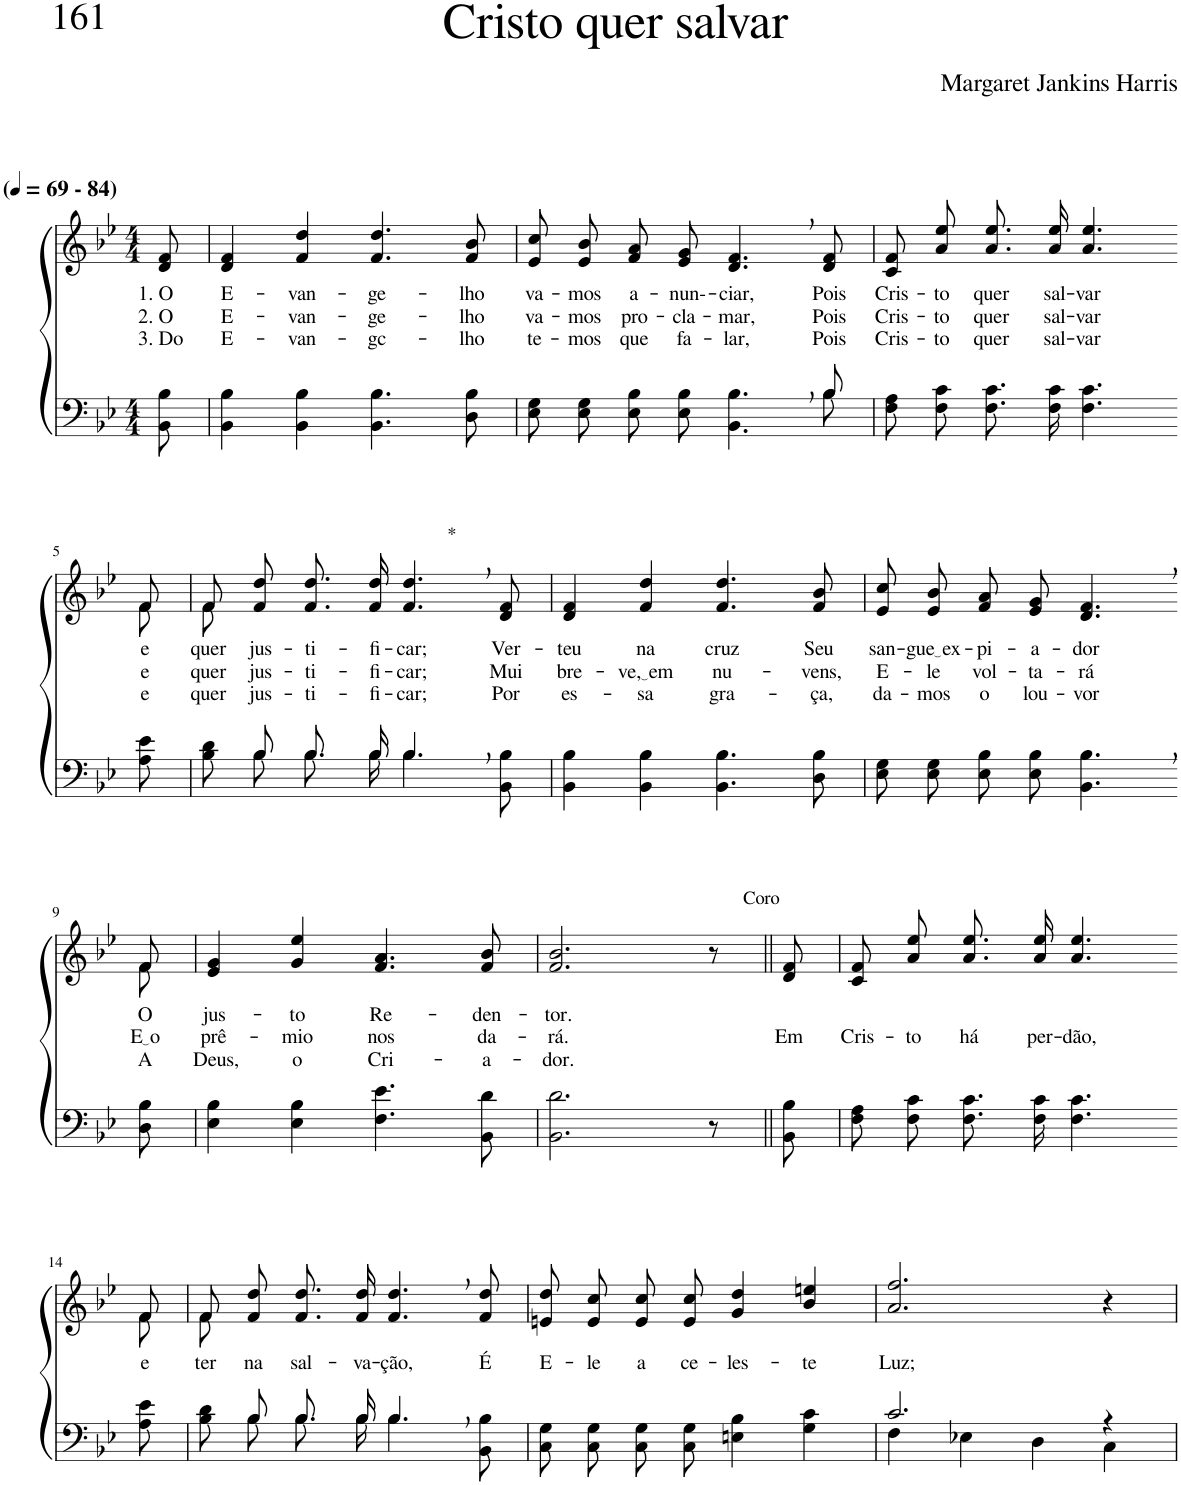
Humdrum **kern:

**kern	**kern	**text	**text	**text
*part2	*part1	*part1	*part1	*part1
*staff2	*staff1	*staff1	*staff1	*staff1
*I"Parte III e IV	*I"Parte I e II	*	*	*
*clefF4	*clefG2	*	*	*
*Trd1c2	*Trd1c2	*	*	*
*k[b-e-]	*k[b-e-]	*	*	*
*M4/4	*M4/4	*	*	*
*MM69	*MM69	*	*	*
=1	=1	=1	=1	=1
!	!LO:TX:a:B:t=(	!	!	!
!	!LO:TX:a:B:t=- 84)	!	!	!
!	!	!LO:LY:b	!LO:LY:b	!LO:LY:b
8BB-\ 8B-\	8d/ 8f/	1. O	2. O	3. Do
=2	=2	=2	=2	=2
!	!	!LO:LY:b	!LO:LY:b	!LO:LY:b
4BB-\ 4B-\	4d/ 4f/	E-	E-	E-
!	!	!LO:LY:b	!LO:LY:b	!LO:LY:b
4BB-\ 4B-\	4f/ 4dd/	-van-	-van-	-van-
!	!	!LO:LY:b	!LO:LY:b	!LO:LY:b
4.BB-\ 4.B-\	4.f/ 4.dd/	-ge-	-ge-	-gc-
!	!	!LO:LY:b	!LO:LY:b	!LO:LY:b
8D\ 8B-\	8f/ 8b-/	-lho	-lho	-lho
=3	=3	=3	=3	=3
*^	*	*	*	*
!	!	!	!LO:LY:b	!LO:LY:b	!LO:LY:b
2..ryy	8E-\ 8G\L	8e-/ 8cc/L	va-	va-	te-
!	!	!	!LO:LY:b	!LO:LY:b	!LO:LY:b
.	8E-\ 8G\J	8e-/ 8b-/J	-mos	-mos	-mos
!	!	!	!LO:LY:b	!LO:LY:b	!LO:LY:b
.	8E-\ 8B-\L	8f/ 8a/L	a-	pro-	que
!	!	!	!LO:LY:b	!LO:LY:b	!LO:LY:b
.	8E-\ 8B-\J	8e-/ 8g/J	-nun--	-cla-	fa-
!	!	!	!LO:LY:b	!LO:LY:b	!LO:LY:b
.	4.BB-\ 4.B-\	4.d/, 4.f/,	-ciar,	-mar,	-lar,
!	!	!	!LO:LY:b	!LO:LY:b	!LO:LY:b
8B-/	8B-\	8d/ 8f/	Pois	Pois	Pois
=4	=4	=4	=4	=4	=4
!	!	!	!LO:LY:b	!LO:LY:b	!LO:LY:b
*v	*v	*	*	*	*
8F\ 8A\L	8c/ 8f/L	Cris-	Cris-	Cris-
!	!	!LO:LY:b	!LO:LY:b	!LO:LY:b
8F\ 8c\J	8a/ 8ee-/J	-to	-to	-to
!	!	!LO:LY:b	!LO:LY:b	!LO:LY:b
8.F\ 8.c\L	8.a\ 8.ee-\L	quer	quer	quer
!	!	!LO:LY:b	!LO:LY:b	!LO:LY:b
16F\ 16c\Jk	16a\ 16ee-\Jk	sal-	sal-	sal-
!	!	!LO:LY:b	!LO:LY:b	!LO:LY:b
4.F\ 4.c\	4.a/ 4.ee-/	-var	-var	-var
!!LO:LB:g=z
=5-	=5-	=5-	=5-	=5-
!	!	!LO:LY:b	!LO:LY:b	!LO:LY:b
*	*^	*	*	*
8A\ 8e-\	8f\	8f/	e	e	e
=6	=6	=6	=6	=6	=6
*^	*	*	*	*	*
!	!	!	!	!LO:LY:b	!LO:LY:b	!LO:LY:b
8ryy	8B-\ 8d\L	8f/L	8f\	quer	quer	quer
!	!	!	!	!LO:LY:b	!LO:LY:b	!LO:LY:b
8B-/	8B-\J	8f/ 8dd/J	2..ryy	jus-	jus-	jus-
!	!	!	!	!LO:LY:b	!LO:LY:b	!LO:LY:b
8.B-/L	8.B-\L	8.f/ 8.dd/L	.	-ti-	-ti-	-ti-
!	!	!	!	!LO:LY:b	!LO:LY:b	!LO:LY:b
16B-/Jk	16B-\Jk	16f/ 16dd/Jk	.	-fi-	-fi-	-fi-
!	!	!LO:TX:a:t=*	!	!	!	!
!	!	!	!	!LO:LY:b	!LO:LY:b	!LO:LY:b
4.B-,/	4.B-\	4.f/, 4.dd/,	.	-car;	-car;	-car;
!	!	!	!	!LO:LY:b	!LO:LY:b	!LO:LY:b
8ryy	8BB-\ 8B-\	8d/ 8f/	.	Ver-	Mui	Por
*	*	*v	*v	*	*	*
=7	=7	=7	=7	=7	=7
!	!	!	!LO:LY:b	!LO:LY:b	!LO:LY:b
*v	*v	*	*	*	*
4BB-\ 4B-\	4d/ 4f/	-teu	bre-	es-
!	!	!LO:LY:b	!LO:LY:b	!LO:LY:b
4BB-\ 4B-\	4f/ 4dd/	na	ve, em	-sa
!	!	!LO:LY:b	!LO:LY:b	!LO:LY:b
4.BB-\ 4.B-\	4.f/ 4.dd/	cruz	nu-	gra-
!	!	!LO:LY:b	!LO:LY:b	!LO:LY:b
8D\ 8B-\	8f/ 8b-/	Seu	-vens,	-ça,
=8	=8	=8	=8	=8
!	!	!LO:LY:b	!LO:LY:b	!LO:LY:b
8E-\ 8G\L	8e-/ 8cc/L	san-	E-	da-
!	!	!LO:LY:b	!LO:LY:b	!LO:LY:b
8E-\ 8G\J	8e-/ 8b-/J	gue ex	-le	-mos
!	!	!LO:LY:b	!LO:LY:b	!LO:LY:b
8E-\ 8B-\L	8f/ 8a/L	-pi-	vol-	o
!	!	!LO:LY:b	!LO:LY:b	!LO:LY:b
8E-\ 8B-\J	8e-/ 8g/J	-a-	-ta-	lou-
!	!	!LO:LY:b	!LO:LY:b	!LO:LY:b
4.BB-\, 4.B-\,	4.d/, 4.f/,	-dor	-rá	-vor
!!LO:LB:g=z
=9-	=9-	=9-	=9-	=9-
*	*^	*	*	*
!	!	!	!LO:LY:b	!LO:LY:b	!LO:LY:b
8D\ 8B-\	8f/	8f\	O	E o	A
=10	=10	=10	=10	=10	=10
!	!	!	!LO:LY:b	!LO:LY:b	!LO:LY:b
*	*v	*v	*	*	*
4E-\ 4B-\	4e-/ 4g/	jus-	prê-	Deus,
!	!	!LO:LY:b	!LO:LY:b	!LO:LY:b
4E-\ 4B-\	4g/ 4ee-/	-to	-mio	o
!	!	!LO:LY:b	!LO:LY:b	!LO:LY:b
4.F\ 4.e-\	4.f/ 4.a/	Re-	nos	Cri-
!	!	!LO:LY:b	!LO:LY:b	!LO:LY:b
8BB-\ 8d\	8f/ 8b-/	-den-	da-	-a-
=11	=11	=11	=11	=11
!	!	!LO:LY:b	!LO:LY:b	!LO:LY:b
2.BB-\ 2.d\	2.f/ 2.b-/	-tor.	-rá.	-dor.
!	!LO:TX:a:t=Coro	!	!	!
8r	8r	.	.	.
=12||	=12||	=12||	=12||	=12||
!	!	!	!LO:LY:b	!
8BB-\ 8B-\	8d/ 8f/	.	Em	.
=13	=13	=13	=13	=13
!	!	!	!LO:LY:b	!
8F\ 8A\L	8c/ 8f/L	.	Cris-	.
!	!	!	!LO:LY:b	!
8F\ 8c\J	8a/ 8ee-/J	.	-to	.
!	!	!	!LO:LY:b	!
8.F\ 8.c\L	8.a\ 8.ee-\L	.	há	.
!	!	!	!LO:LY:b	!
16F\ 16c\Jk	16a\ 16ee-\Jk	.	per-	.
!	!	!	!LO:LY:b	!
4.F\ 4.c\	4.a/ 4.ee-/	.	-dão,	.
!!LO:LB:g=z
=14-	=14-	=14-	=14-	=14-
!	!	!LO:LY:b	!	!
*	*^	*	*	*
8A\ 8e-\	8f/	8f\	e-	.	.
=15	=15	=15	=15	=15	=15
*^	*	*	*	*	*
!	!	!	!	!LO:LY:b	!	!
8ryy	8B-\ 8d\L	8f/L	8f\	-ter-	.	.
!	!	!	!	!LO:LY:b	!	!
8B-/	8B-\J	8f/ 8dd/J	2..ryy	-na	.	.
!	!	!	!	!LO:LY:b	!	!
8.B-/L	8.B-\L	8.f/ 8.dd/L	.	sal-	.	.
!	!	!	!	!LO:LY:b	!	!
16B-/Jk	16B-\Jk	16f/ 16dd/Jk	.	-va-	.	.
!	!	!	!	!LO:LY:b	!	!
4.B-,/	4.B-\	4.f/, 4.dd/,	.	-ção,	.	.
!	!	!	!	!LO:LY:b	!	!
8ryy	8BB-\ 8B-\	8f/ 8dd/	.	É	.	.
*	*	*v	*v	*	*	*
=16	=16	=16	=16	=16	=16
!	!	!	!LO:LY:b	!	!
*v	*v	*	*	*	*
8C\ 8G\L	8en/ 8dd/L	E-	.	.
!	!	!LO:LY:b	!	!
8C\ 8G\J	8e/ 8cc/J	-le	.	.
!	!	!LO:LY:b	!	!
8C\ 8G\L	8e/ 8cc/L	a	.	.
!	!	!LO:LY:b	!	!
8C\ 8G\J	8e/ 8cc/J	ce-	.	.
!	!	!LO:LY:b	!	!
4En\ 4B-\	4g/ 4dd/	-les-	.	.
!	!	!LO:LY:b	!	!
4G\ 4c\	4b-/ 4een/	-te	.	.
=17	=17	=17	=17	=17
*^	*	*	*	*
!	!	!	!LO:LY:b	!	!
2.c/	4F\	2.a/ 2.ff/	Luz;	.	.
.	4E-X\	.	.	.	.
.	4D\	.	.	.	.
4r	4C\	4r	.	.	.
*v	*v	*	*	*	*
=	=	=	=	=
*-	*-	*-	*-	*-
